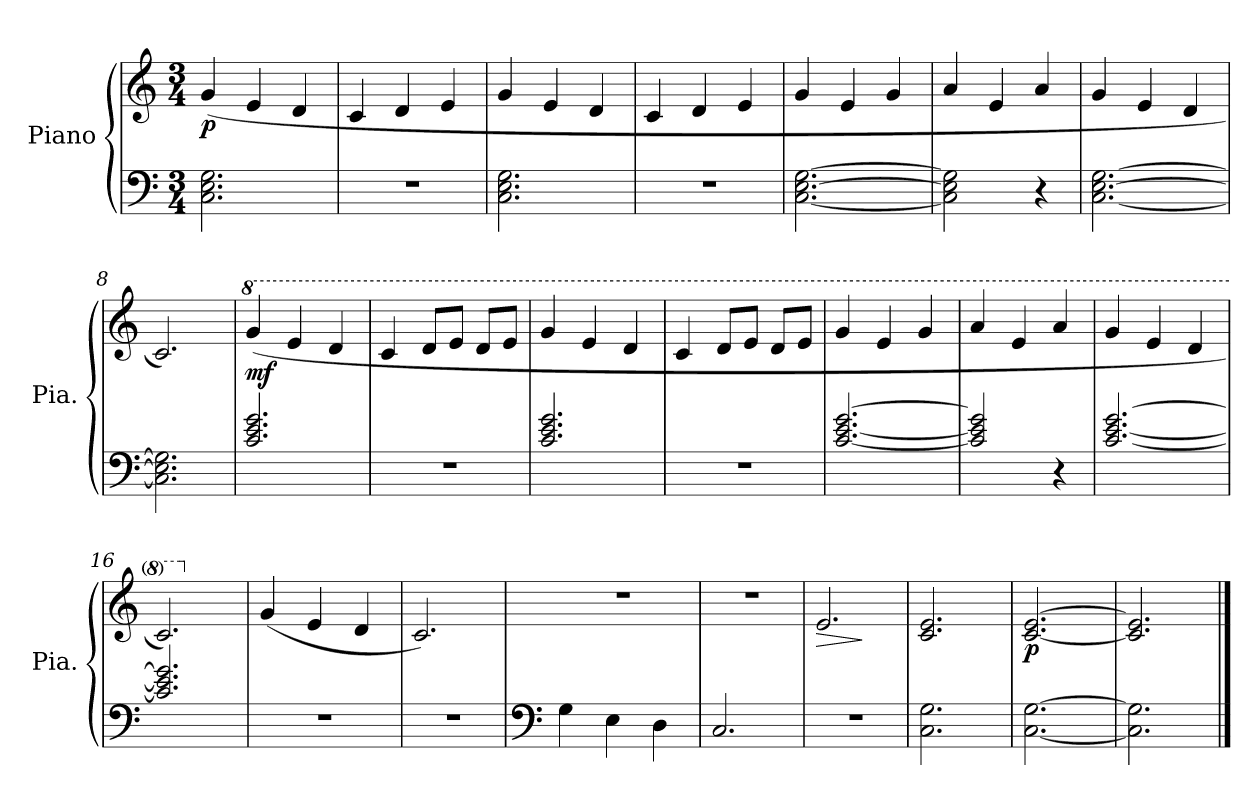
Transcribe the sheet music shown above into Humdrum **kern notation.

**kern	**kern	**dynam
*part1	*part1	*part1
*staff2	*staff1	*staff1/2
*I"Piano	*	*
*I'Pia.	*	*
*clefF4	*clefG2	*
*k[]	*k[]	*
*M3/4	*M3/4	*
=1	=1	=1
!	!	!LO:DY:b
2.C\ 2.E\ 2.G\	(4g/	p
.	4e/	.
.	4d/	.
=2	=2	=2
2.r	4c/	.
.	4d/	.
.	4e/	.
=3	=3	=3
2.C\ 2.E\ 2.G\	4g/	.
.	4e/	.
.	4d/	.
=4	=4	=4
2.r	4c/	.
.	4d/	.
.	4e/	.
!!LO:LB:g=z
=5	=5	=5
[2.C\ [2.E\ [2.G\	4g/	.
.	4e/	.
.	4g/	.
=6	=6	=6
2C\] 2E\] 2G\]	4a/	.
.	4e/	.
4r	4a/	.
=7	=7	=7
[2.C\ [2.E\ [2.G\	4g/	.
.	4e/	.
.	4d/	.
=8	=8	=8
2.C\] 2.E\] 2.G\]	2.c/)	.
!!LO:LB:g=z
=9	=9	=9
*	*8va	*
!	!	!LO:DY:b
2.c/ 2.e/ 2.g/	(4gg/	mf
.	4ee/	.
.	4dd/	.
=10	=10	=10
2.r	4cc/	.
.	8dd/L	.
.	8ee/J	.
.	8dd/L	.
.	8ee/J	.
=11	=11	=11
2.c/ 2.e/ 2.g/	4gg/	.
.	4ee/	.
.	4dd/	.
=12	=12	=12
2.r	4cc/	.
.	8dd/L	.
.	8ee/J	.
.	8dd/L	.
.	8ee/J	.
!!LO:LB:g=z
=13	=13	=13
[2.c/ [2.e/ [2.g/	4gg/	.
.	4ee/	.
.	4gg/	.
=14	=14	=14
2c/] 2e/] 2g/]	4aa/	.
.	4ee/	.
4r	4aa/	.
=15	=15	=15
[2.c/ [2.e/ [2.g/	4gg/	.
.	4ee/	.
.	4dd/	.
=16	=16	=16
2.c/] 2.e/] 2.g/]	2.cc/)	.
!!LO:LB:g=z
=17	=17	=17
*	*X8va	*
2.r	(4g/	.
.	4e/	.
.	4d/	.
=18	=18	=18
2.r	2.c/)	.
=19	=19	=19
*clefF4	*	*
4G\	2.r	.
4E\	.	.
4D\	.	.
=20	=20	=20
2.C/	2.r	.
!!LO:PB:g=z
=21	=21	=21
!	!	!LO:HP:b
2.r	2.e/	>
.	.	]
=22	=22	=22
2.C\ 2.G\	2.c/ 2.e/	.
=23	=23	=23
!	!	!LO:DY:b
[2.C\ [2.G\	[2.c/ [2.e/	p
=24	=24	=24
2.C\] 2.G\]	2.c/] 2.e/]	.
==	==	==
*-	*-	*-
